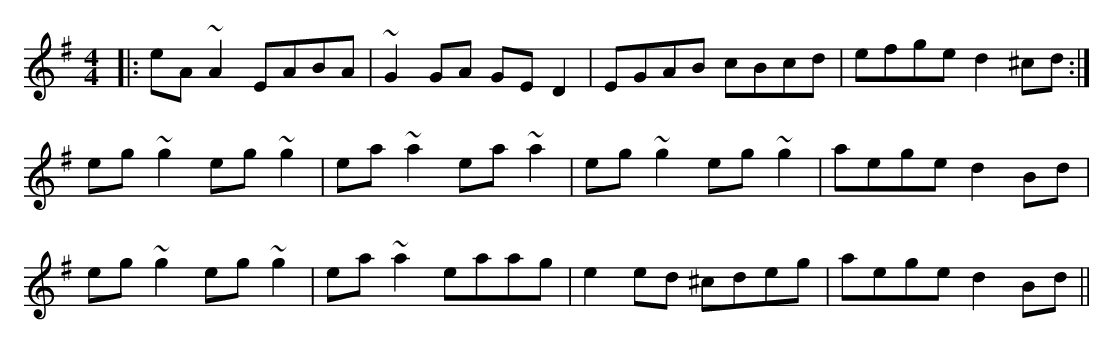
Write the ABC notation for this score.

X:1
M:4/4
K:G
|:eA~A2 EABA|~G2GA GED2|EGAB cBcd|efge d2^cd:|
eg~g2 eg~g2|ea~a2 ea~a2|eg~g2 eg~g2|aege d2Bd|
eg~g2 eg~g2|ea~a2 eaag|e2ed ^cdeg|aege d2Bd||
